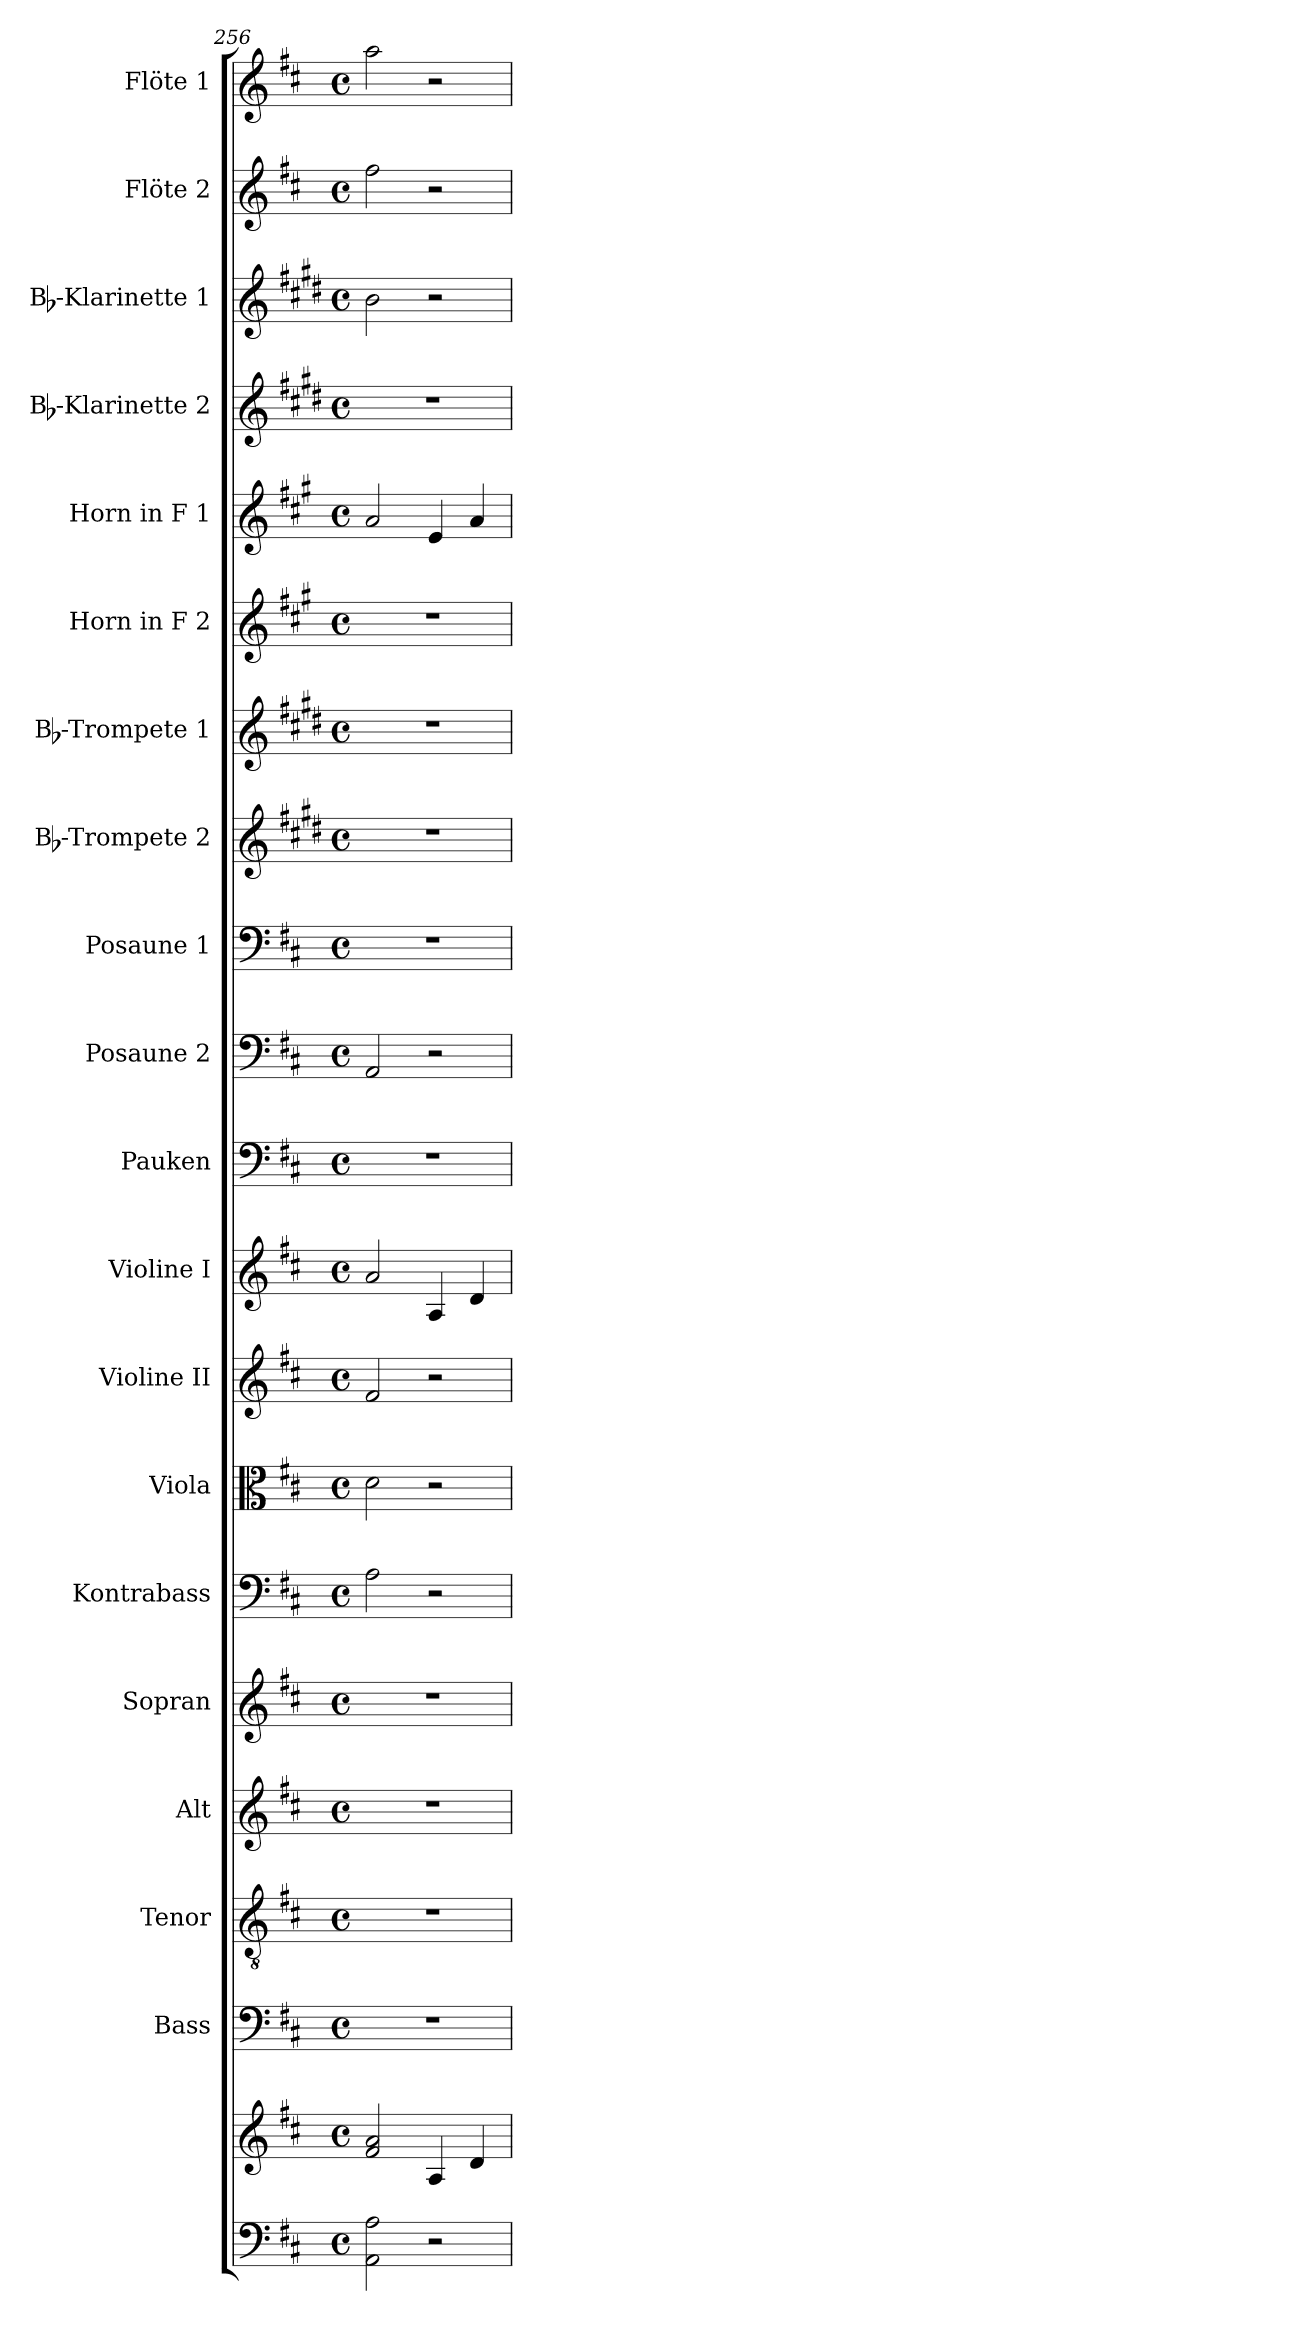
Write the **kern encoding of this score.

**kern	**kern	**kern	**kern	**kern	**kern	**kern	**kern	**kern	**kern	**kern	**kern	**kern	**kern	**kern	**kern	**kern	**kern	**kern	**kern	**kern
*part20	*part20	*part19	*part18	*part17	*part16	*part15	*part14	*part13	*part12	*part11	*part10	*part9	*part8	*part7	*part6	*part5	*part4	*part3	*part2	*part1
*staff21	*staff20	*staff19	*staff18	*staff17	*staff16	*staff15	*staff14	*staff13	*staff12	*staff11	*staff10	*staff9	*staff8	*staff7	*staff6	*staff5	*staff4	*staff3	*staff2	*staff1
*	*	*I"Bass	*I"Tenor	*I"Alt	*I"Sopran	*I"Kontrabass	*I"Viola	*I"Violine II	*I"Violine I	*I"Pauken	*I"Posaune 2	*I"Posaune 1	*I"Bb-Trompete 2	*I"Bb-Trompete 1	*I"Horn in F 2	*I"Horn in F 1	*I"Bb-Klarinette 2	*I"Bb-Klarinette 1	*I"Flöte 2	*I"Flöte 1
*	*	*I'B.	*I'T.	*I'A.	*I'S.	*I'Kb.	*I'Vla.	*I'Vl. II	*I'Vl. I	*I'Pk.	*I'Pos. 2	*I'Pos. 1	*I'Bb Trp. 2	*I'Bb Trp. 1	*	*	*I'Bb Kl. 2	*I'Bb Kl. 1	*I'Fl. 2	*I'Fl. 1
*clefF4	*clefG2	*clefF4	*clefGv2	*clefG2	*clefG2	*clefF4	*clefC3	*clefG2	*clefG2	*clefF4	*clefF4	*clefF4	*clefG2	*clefG2	*clefG2	*clefG2	*clefG2	*clefG2	*clefG2	*clefG2
*	*	*	*	*	*	*ITrd7c12	*	*	*	*	*	*	*ITrd1c2	*ITrd1c2	*ITrd4c7	*ITrd4c7	*ITrd1c2	*ITrd1c2	*	*
*k[f#c#]	*k[f#c#]	*k[f#c#]	*k[f#c#]	*k[f#c#]	*k[f#c#]	*k[f#c#]	*k[f#c#]	*k[f#c#]	*k[f#c#]	*k[f#c#]	*k[f#c#]	*k[f#c#]	*k[f#c#]	*k[f#c#]	*k[f#c#]	*k[f#c#]	*k[f#c#]	*k[f#c#]	*k[f#c#]	*k[f#c#]
*D:	*D:	*D:	*D:	*D:	*D:	*D:	*D:	*D:	*D:	*D:	*D:	*D:	*D:	*D:	*D:	*D:	*D:	*D:	*D:	*D:
*M4/4	*M4/4	*M4/4	*M4/4	*M4/4	*M4/4	*M4/4	*M4/4	*M4/4	*M4/4	*M4/4	*M4/4	*M4/4	*M4/4	*M4/4	*M4/4	*M4/4	*M4/4	*M4/4	*M4/4	*M4/4
*met(c)	*met(c)	*met(c)	*met(c)	*met(c)	*met(c)	*met(c)	*met(c)	*met(c)	*met(c)	*met(c)	*met(c)	*met(c)	*met(c)	*met(c)	*met(c)	*met(c)	*met(c)	*met(c)	*met(c)	*met(c)
=256	=256	=256	=256	=256	=256	=256	=256	=256	=256	=256	=256	=256	=256	=256	=256	=256	=256	=256	=256	=256
2AA\ 2A\	2f#/ 2a/	1r	1r	1r	1r	2AA\	2d\	2f#/	2a/	1r	2AA/	1r	1r	1r	1r	2d/	1r	2a\	2ff#\	2aa\
2r	4A/	.	.	.	.	2r	2r	2r	4A/	.	2r	.	.	.	.	4A/	.	2r	2r	2r
.	4d/	.	.	.	.	.	.	.	4d/	.	.	.	.	.	.	4d/	.	.	.	.
=	=	=	=	=	=	=	=	=	=	=	=	=	=	=	=	=	=	=	=	=
*-	*-	*-	*-	*-	*-	*-	*-	*-	*-	*-	*-	*-	*-	*-	*-	*-	*-	*-	*-	*-
